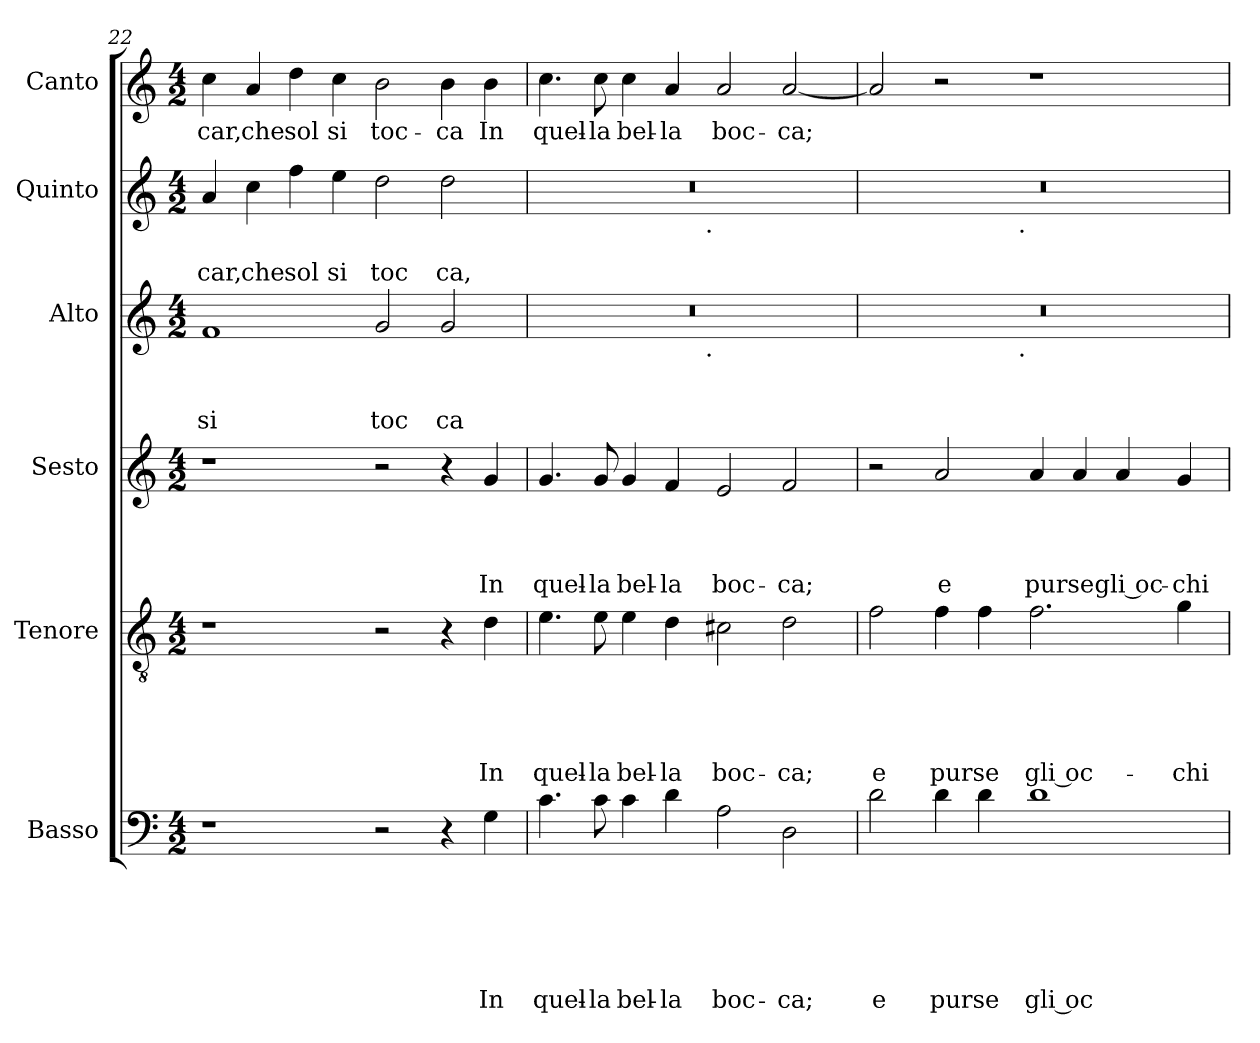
**kern	**text	**text	**text	**text	**text	**text	**kern	**text	**text	**text	**text	**text	**kern	**text	**text	**text	**text	**kern	**text	**text	**text	**kern	**text	**text	**kern	**text
*part6	*part6	*part6	*part6	*part6	*part6	*part6	*part5	*part5	*part5	*part5	*part5	*part5	*part4	*part4	*part4	*part4	*part4	*part3	*part3	*part3	*part3	*part2	*part2	*part2	*part1	*part1
*staff6	*staff6	*staff6	*staff6	*staff6	*staff6	*staff6	*staff5	*staff5	*staff5	*staff5	*staff5	*staff5	*staff4	*staff4	*staff4	*staff4	*staff4	*staff3	*staff3	*staff3	*staff3	*staff2	*staff2	*staff2	*staff1	*staff1
*I"Basso	*	*	*	*	*	*	*I"Tenore	*	*	*	*	*	*I"Sesto	*	*	*	*	*I"Alto	*	*	*	*I"Quinto	*	*	*I"Canto	*
*clefF4	*	*	*	*	*	*	*clefGv2	*	*	*	*	*	*clefG2	*	*	*	*	*clefG2	*	*	*	*clefG2	*	*	*clefG2	*
*k[]	*	*	*	*	*	*	*k[]	*	*	*	*	*	*k[]	*	*	*	*	*k[]	*	*	*	*k[]	*	*	*k[]	*
*C:	*	*	*	*	*	*	*C:	*	*	*	*	*	*C:	*	*	*	*	*C:	*	*	*	*C:	*	*	*C:	*
*M4/2	*	*	*	*	*	*	*M4/2	*	*	*	*	*	*M4/2	*	*	*	*	*M4/2	*	*	*	*M4/2	*	*	*M4/2	*
=22	=22	=22	=22	=22	=22	=22	=22	=22	=22	=22	=22	=22	=22	=22	=22	=22	=22	=22	=22	=22	=22	=22	=22	=22	=22	=22
!	!	!	!	!	!	!	!	!	!	!	!	!	!	!	!	!	!	!	!	!	!LO:LY:b	!	!	!LO:LY:b	!	!LO:LY:b
1r	.	.	.	.	.	.	1r	.	.	.	.	.	1r	.	.	.	.	1f	.	.	si	4a/	.	car,	4cc\	-car,
!	!	!	!	!	!	!	!	!	!	!	!	!	!	!	!	!	!	!	!	!	!	!	!	!LO:LY:b	!	!LO:LY:b
.	.	.	.	.	.	.	.	.	.	.	.	.	.	.	.	.	.	.	.	.	.	4cc\	.	che	4a/	che
!	!	!	!	!	!	!	!	!	!	!	!	!	!	!	!	!	!	!	!	!	!	!	!	!LO:LY:b	!	!LO:LY:b
.	.	.	.	.	.	.	.	.	.	.	.	.	.	.	.	.	.	.	.	.	.	4ff\	.	sol	4dd\	sol
!	!	!	!	!	!	!	!	!	!	!	!	!	!	!	!	!	!	!	!	!	!	!	!	!LO:LY:b	!	!LO:LY:b
.	.	.	.	.	.	.	.	.	.	.	.	.	.	.	.	.	.	.	.	.	.	4ee\	.	si	4cc\	si
!	!	!	!	!	!	!	!	!	!	!	!	!	!	!	!	!	!	!	!	!	!LO:LY:b	!	!	!LO:LY:b	!	!LO:LY:b
2r	.	.	.	.	.	.	2r	.	.	.	.	.	2r	.	.	.	.	2g/	.	.	toc	2dd\	.	toc	2b\	toc-
!	!	!	!	!	!	!	!	!	!	!	!	!	!	!	!	!	!	!	!	!	!LO:LY:b	!	!	!LO:LY:b	!	!LO:LY:b
4r	.	.	.	.	.	.	4r	.	.	.	.	.	4r	.	.	.	.	2g/	.	.	ca	2dd\	.	ca,	4b\	-ca
!	!	!	!	!	!	!LO:LY:b	!	!	!	!	!	!LO:LY:b	!	!	!	!	!LO:LY:b	!	!	!	!	!	!	!	!	!LO:LY:b
4G\	.	.	.	.	.	In	4d\	.	.	.	.	In	4g/	.	.	.	In	.	.	.	.	.	.	.	4b\	In
=23	=23	=23	=23	=23	=23	=23	=23	=23	=23	=23	=23	=23	=23	=23	=23	=23	=23	=23	=23	=23	=23	=23	=23	=23	=23	=23
!	!	!	!	!	!	!LO:LY:b	!	!	!	!	!	!LO:LY:b	!	!	!	!	!LO:LY:b	!	!	!	!	!	!	!	!	!LO:LY:b
*	*	*	*	*	*	*	*	*	*	*	*	*	*	*	*	*	*	*^	*	*	*	*^	*	*	*	*
4.c\	.	.	.	.	.	quel-	4.e\	.	.	.	.	quel-	4.g/	.	.	.	quel-	0r	2ryy	.	.	.	0r	2ryy	.	.	4.cc\	quel-
!	!	!	!	!	!	!LO:LY:b	!	!	!	!	!	!LO:LY:b	!	!	!	!	!LO:LY:b	!	!	!	!	!	!	!	!	!	!	!LO:LY:b
8c\	.	.	.	.	.	-la	8e\	.	.	.	.	-la	8g/	.	.	.	-la	.	.	.	.	.	.	.	.	.	8cc\	-la
!	!	!	!	!	!	!LO:LY:b	!	!	!	!	!	!LO:LY:b	!	!	!	!	!LO:LY:b	!	!	!	!	!	!	!	!	!	!	!LO:LY:b
4c\	.	.	.	.	.	bel-	4e\	.	.	.	.	bel-	4g/	.	.	.	bel-	.	4...ryy	.	.	.	.	4...ryy	.	.	4cc\	bel-
!	!	!	!	!	!	!LO:LY:b	!	!	!	!	!	!LO:LY:b	!	!	!	!	!LO:LY:b	!	!	!	!	!	!	!	!	!	!	!LO:LY:b
4d\	.	.	.	.	.	-la	4d\	.	.	.	.	-la	4f/	.	.	.	-la	.	.	.	.	.	.	.	.	.	4a/	-la
!	!	!	!	!	!	!	!	!	!	!	!	!	!	!	!	!	!	!	!	!	!	!	!	!LO:TX:b:t=.	!	!	!	!
!	!	!	!	!	!	!	!	!	!	!	!	!	!	!	!	!	!	!	!LO:TX:b:t=.	!	!	!	!	!	!	!	!	!
.	.	.	.	.	.	.	.	.	.	.	.	.	.	.	.	.	.	.	1ryy	.	.	.	.	1ryy	.	.	.	.
!	!	!	!	!	!	!LO:LY:b	!	!	!	!	!	!LO:LY:b	!	!	!	!	!LO:LY:b	!	!	!	!	!	!	!	!	!	!	!LO:LY:b
2A\	.	.	.	.	.	boc-	2c#X\	.	.	.	.	boc-	2e/	.	.	.	boc-	.	.	.	.	.	.	.	.	.	2a/	boc-
!	!	!	!	!	!	!LO:LY:b	!	!	!	!	!	!LO:LY:b	!	!	!	!	!LO:LY:b	!	!	!	!	!	!	!	!	!	!	!LO:LY:b
2D\	.	.	.	.	.	-ca;	2d\	.	.	.	.	-ca;	2f/	.	.	.	-ca;	.	.	.	.	.	.	.	.	.	[<2a/	-ca;
.	.	.	.	.	.	.	.	.	.	.	.	.	.	.	.	.	.	.	32ryy	.	.	.	.	32ryy	.	.	.	.
=24	=24	=24	=24	=24	=24	=24	=24	=24	=24	=24	=24	=24	=24	=24	=24	=24	=24	=24	=24	=24	=24	=24	=24	=24	=24	=24	=24	=24
!	!	!	!	!	!	!LO:LY:b	!	!	!	!	!	!LO:LY:b	!	!	!	!	!	!	!	!	!	!	!	!	!	!	!	!
2d\	.	.	.	.	.	e	2f\	.	.	.	.	e	2r	.	.	.	.	0r	2ryy	.	.	.	0r	2ryy	.	.	2a/]	.
!	!	!	!	!	!	!LO:LY:b	!	!	!	!	!	!LO:LY:b	!	!	!	!	!LO:LY:b	!	!	!	!	!	!	!	!	!	!	!
4d\	.	.	.	.	.	purse	4f\	.	.	.	.	purse	2a/	.	.	.	e	.	4...ryy	.	.	.	.	4...ryy	.	.	2r	.
4d\	.	.	.	.	.	.	4f\	.	.	.	.	.	.	.	.	.	.	.	.	.	.	.	.	.	.	.	.	.
!	!	!	!	!	!	!	!	!	!	!	!	!	!	!	!	!	!	!	!	!	!	!	!	!LO:TX:b:t=.	!	!	!	!
!	!	!	!	!	!	!	!	!	!	!	!	!	!	!	!	!	!	!	!LO:TX:b:t=.	!	!	!	!	!	!	!	!	!
.	.	.	.	.	.	.	.	.	.	.	.	.	.	.	.	.	.	.	1ryy	.	.	.	.	1ryy	.	.	.	.
!	!	!	!	!	!	!LO:LY:b:rj	!	!	!	!	!	!LO:LY:b:rj	!	!	!	!	!LO:LY:b	!	!	!	!	!	!	!	!	!	!	!
1d	.	.	.	.	.	gli oc-	2.f\	.	.	.	.	gli oc-	4a/	.	.	.	purse	.	.	.	.	.	.	.	.	.	1r	.
.	.	.	.	.	.	.	.	.	.	.	.	.	4a/	.	.	.	.	.	.	.	.	.	.	.	.	.	.	.
!	!	!	!	!	!	!	!	!	!	!	!	!	!	!	!	!	!LO:LY:b:rj	!	!	!	!	!	!	!	!	!	!	!
.	.	.	.	.	.	.	.	.	.	.	.	.	4a/	.	.	.	gli oc-	.	.	.	.	.	.	.	.	.	.	.
!	!	!	!	!	!	!	!	!	!	!	!	!LO:LY:b	!	!	!	!	!LO:LY:b	!	!	!	!	!	!	!	!	!	!	!
.	.	.	.	.	.	.	4g\	.	.	.	.	-chi	4g/	.	.	.	-chi	.	.	.	.	.	.	.	.	.	.	.
.	.	.	.	.	.	.	.	.	.	.	.	.	.	.	.	.	.	.	32ryy	.	.	.	.	32ryy	.	.	.	.
*	*	*	*	*	*	*	*	*	*	*	*	*	*	*	*	*	*	*v	*v	*	*	*	*	*	*	*	*	*
*	*	*	*	*	*	*	*	*	*	*	*	*	*	*	*	*	*	*	*	*	*	*v	*v	*	*	*	*
=	=	=	=	=	=	=	=	=	=	=	=	=	=	=	=	=	=	=	=	=	=	=	=	=	=	=
*-	*-	*-	*-	*-	*-	*-	*-	*-	*-	*-	*-	*-	*-	*-	*-	*-	*-	*-	*-	*-	*-	*-	*-	*-	*-	*-
